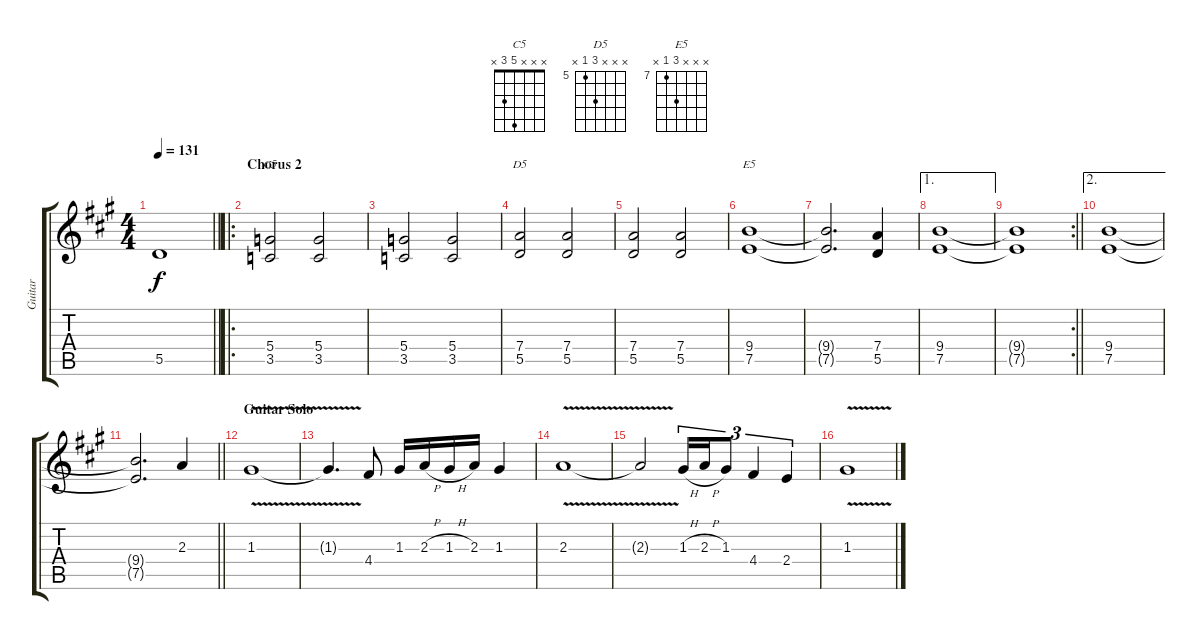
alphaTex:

\track ("Guitar" "Guitar") {instrument distortionguitar}
\staff {score tabs}
\tuning (E4 B3 G3 D3 A2 E2) {hide}
\chord ("C5" x x x 5 3 x)
\chord ("D5" x x x 7 5 x) {firstfret 5}
\chord ("E5" x x x 9 7 x) {firstfret 7}
\ts (4 4)
\tempo 131
\clef g2
\barLineRight lightlight
\ks a
5.5{t}.1{dy f} |
\ro
\section ("" "Chorus 2")
(5.4 3.5).2{ch "C5"} (5.4 3.5).2 |
(5.4 3.5).2 (5.4 3.5).2 |
(7.4 5.5).2{ch "D5"} (7.4 5.5).2 |
(7.4 5.5).2 (7.4 5.5).2 |
(9.4 7.5).1{ch "E5"} |
(9.4{t} 7.5{t}).2{d} (7.4 5.5).4 |
\ae 1
(9.4 7.5).1 |
\rc 2
\barLineRight lightlight
(9.4{t} 7.5{t}).1 |
\ae 2
(9.4 7.5).1 |
\barLineRight lightlight
(9.4{t} 7.5{t}).2{d} 2.3.4 |
\section ("" "Guitar Solo")
1.3{v}.1 |
1.3{t}.4{d} 4.4.8 1.3.16 2.3{h}.16 1.3{h}.16 2.3.16 1.3.4 |
2.3{v}.1 |
2.3{t}.2 1.3{h}.16{tu (3 2)} 2.3{h}.16{tu (3 2)} 1.3.8{tu (3 2)} 4.4.4{tu (3 2)} 2.4.4{tu (3 2)} |
1.3{v}.1
